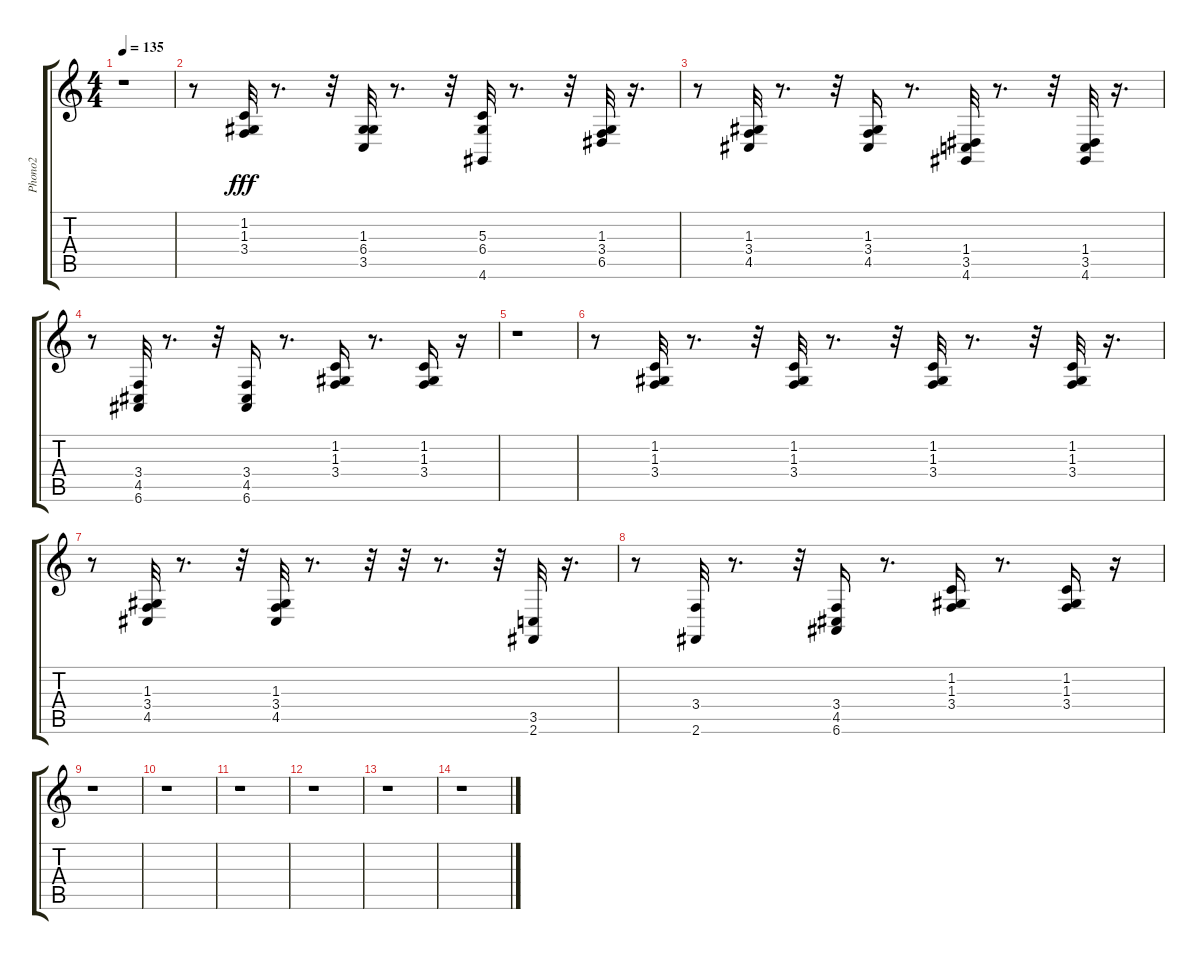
\track ("Phono2" "Phono2") {instrument brightacousticpiano}
\staff {score tabs}
\tuning (E4 B3 G3 D3 A2 E2) {hide}
\ts (4 4)
\tempo 135
\clef g2
\ks c
r.1{dy fff} |
r.8 (1.2 1.3 3.4).32 r.8{d} r.32 (1.3 6.4 3.5).32 r.8{d} r.32 (5.3 6.4 4.6).32 r.8{d} r.32 (1.3 3.4 6.5).32 r.16{d} |
r.8 (1.3 3.4 4.5).32 r.8{d} r.32 (1.3 3.4 4.5).16 r.8{d} (1.4 3.5 4.6).32 r.8{d} r.32 (1.4 3.5 4.6).32 r.16{d} |
r.8 (3.4 4.5 6.6).32 r.8{d} r.32 (3.4 4.5 6.6).16 r.8{d} (1.2 1.3 3.4).16 r.8{d} (1.2 1.3 3.4).16 r.16 |
r.1 |
r.8 (1.2 1.3 3.4).32 r.8{d} r.32 (1.2 1.3 3.4).32 r.8{d} r.32 (1.2 1.3 3.4).32 r.8{d} r.32 (1.2 1.3 3.4).32 r.16{d} |
r.8 (1.3 3.4 4.5).32 r.8{d} r.32 (1.3 3.4 4.5).32 r.8{d} r.32 r.32 r.8{d} r.32 (3.5 2.6).32 r.16{d} |
r.8 (3.4 2.6).32 r.8{d} r.32 (3.4 4.5 6.6).16 r.8{d} (1.2 1.3 3.4).16 r.8{d} (1.2 1.3 3.4).16 r.16 |
r.1 |
r.1 |
r.1 |
r.1 |
r.1 |
r.1
